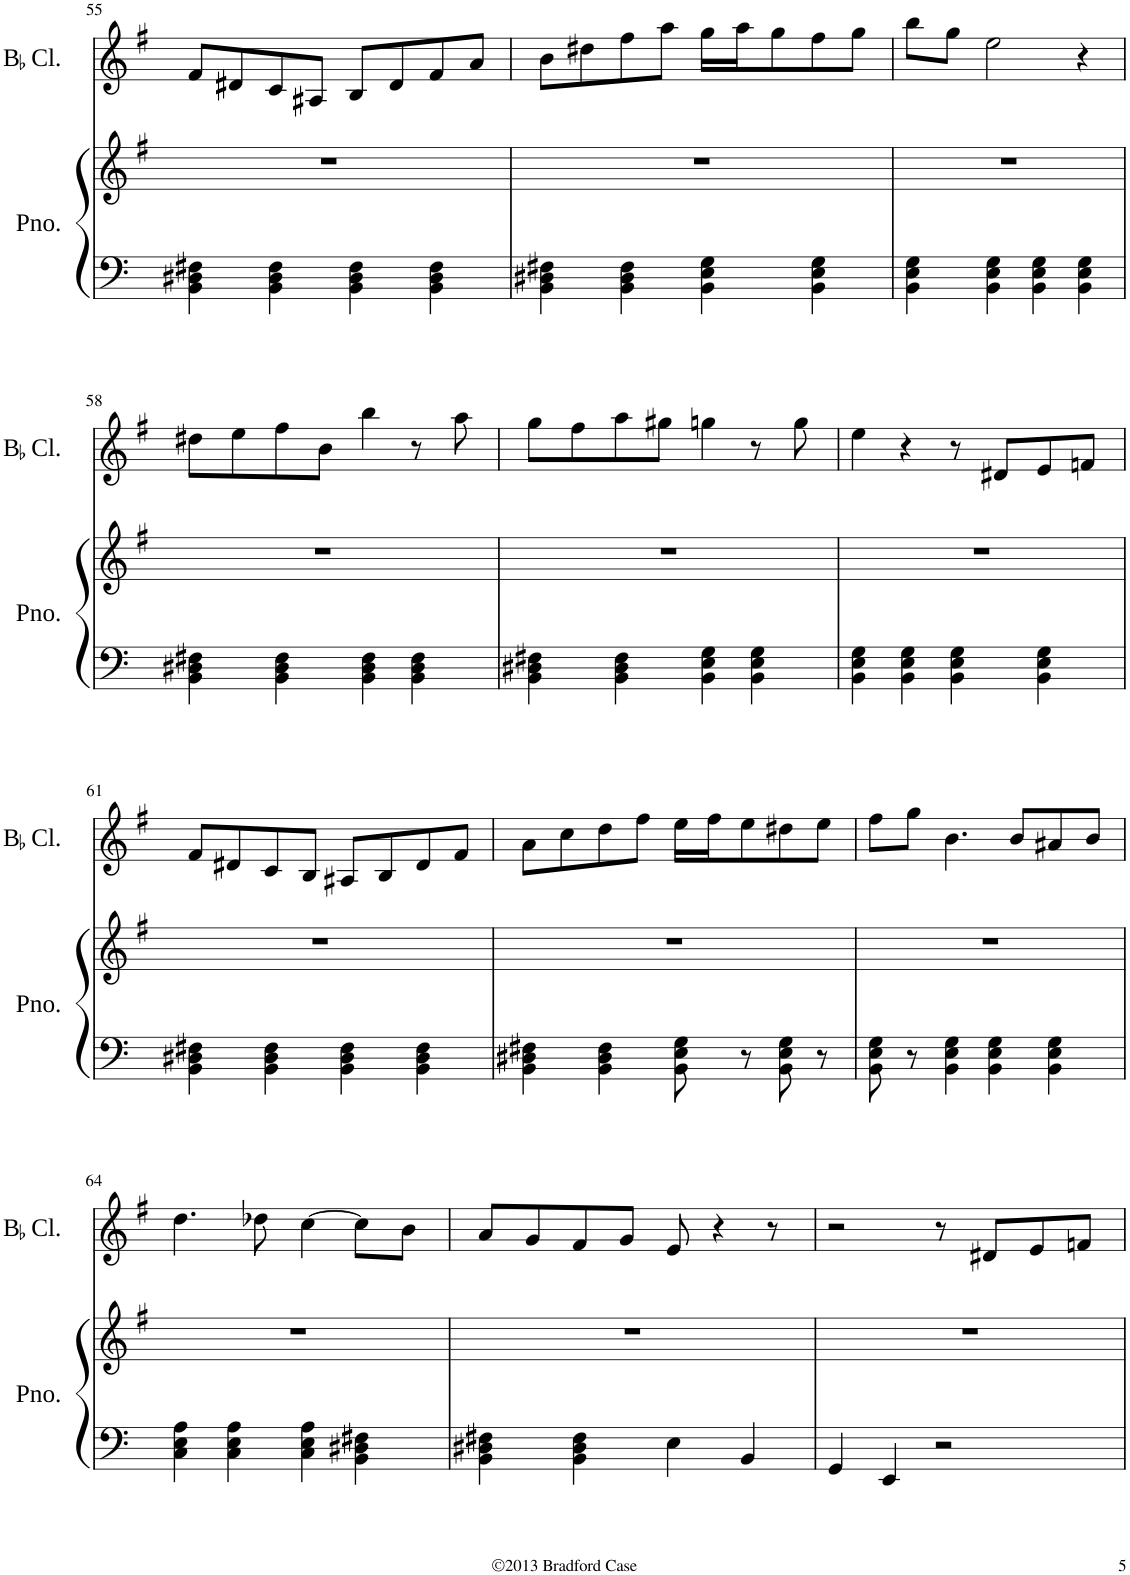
**kern	**kern	**kern
*part2	*part2	*part1
*staff3	*staff2	*staff1
*I"Piano	*	*I"BaccidentalFlat Clarinet
*I'Pno.	*	*I'BaccidentalFlat Cl.
!!LO:PB:g=z
*clefF4	*clefG2	*clefG2
*	*	*Trd1c2
*	*k[f#]	*k[f#]
=55	=55	=55
4BB\ 4D#X\ 4F#X\	1r	8f#/L
.	.	8d#X/
4BB\ 4D#\ 4F#\	.	8c/
.	.	8A#X/J
4BB\ 4D#\ 4F#\	.	8B/L
.	.	8d#/
4BB\ 4D#\ 4F#\	.	8f#/
.	.	8a/J
=56	=56	=56
4BB\ 4D#X\ 4F#X\	1r	8b\L
.	.	8dd#X\
4BB\ 4D#\ 4F#\	.	8ff#\
.	.	8aa\J
4BB\ 4E\ 4G\	.	16gg\LL
.	.	16aa\J
.	.	8gg\
4BB\ 4E\ 4G\	.	8ff#\
.	.	8gg\J
=57	=57	=57
4BB\ 4E\ 4G\	1r	8bb\L
.	.	8gg\J
4BB\ 4E\ 4G\	.	2ee\
4BB\ 4E\ 4G\	.	.
4BB\ 4E\ 4G\	.	4r
!!LO:LB:g=z
=58	=58	=58
4BB\ 4D#X\ 4F#X\	1r	8dd#X\L
.	.	8ee\
4BB\ 4D#\ 4F#\	.	8ff#\
.	.	8b\J
4BB\ 4D#\ 4F#\	.	4bb\
4BB\ 4D#\ 4F#\	.	8r
.	.	8aa\
=59	=59	=59
4BB\ 4D#X\ 4F#X\	1r	8gg\L
.	.	8ff#\
4BB\ 4D#\ 4F#\	.	8aa\
.	.	8gg#X\J
4BB\ 4E\ 4G\	.	4ggn\
4BB\ 4E\ 4G\	.	8r
.	.	8gg\
=60	=60	=60
4BB\ 4E\ 4G\	1r	4ee\
4BB\ 4E\ 4G\	.	4r
4BB\ 4E\ 4G\	.	8r
.	.	8d#X/L
4BB\ 4E\ 4G\	.	8e/
.	.	8fn/J
!!LO:LB:g=z
=61	=61	=61
4BB\ 4D#X\ 4F#X\	1r	8f#/L
.	.	8d#X/
4BB\ 4D#\ 4F#\	.	8c/
.	.	8B/J
4BB\ 4D#\ 4F#\	.	8A#X/L
.	.	8B/
4BB\ 4D#\ 4F#\	.	8d#/
.	.	8f#/J
=62	=62	=62
4BB\ 4D#X\ 4F#X\	1r	8a\L
.	.	8cc\
4BB\ 4D#\ 4F#\	.	8dd\
.	.	8ff#\J
8BB\ 8E\ 8G\	.	16ee\LL
.	.	16ff#\J
8r	.	8ee\
8BB\ 8E\ 8G\	.	8dd#X\
8r	.	8ee\J
=63	=63	=63
8BB\ 8E\ 8G\	1r	8ff#\L
8r	.	8gg\J
4BB\ 4E\ 4G\	.	4.b\
4BB\ 4E\ 4G\	.	.
.	.	8b/L
4BB\ 4E\ 4G\	.	8a#X/
.	.	8b/J
!!LO:LB:g=z
=64	=64	=64
4C\ 4E\ 4A\	1r	4.dd\
4C\ 4E\ 4A\	.	.
.	.	8dd-X\
4C\ 4E\ 4A\	.	[4cc\
4BB\ 4D#X\ 4F#X\	.	8cc\L]
.	.	8b\J
=65	=65	=65
4BB\ 4D#X\ 4F#X\	1r	8a/L
.	.	8g/
4BB\ 4D#\ 4F#\	.	8f#/
.	.	8g/J
4E\	.	8e/
.	.	4r
4BB/	.	.
.	.	8r
=66	=66	=66
4GG/	1r	2r
4EE/	.	.
2r	.	8r
.	.	8d#X/L
.	.	8e/
.	.	8fn/J
=	=	=
*-	*-	*-
